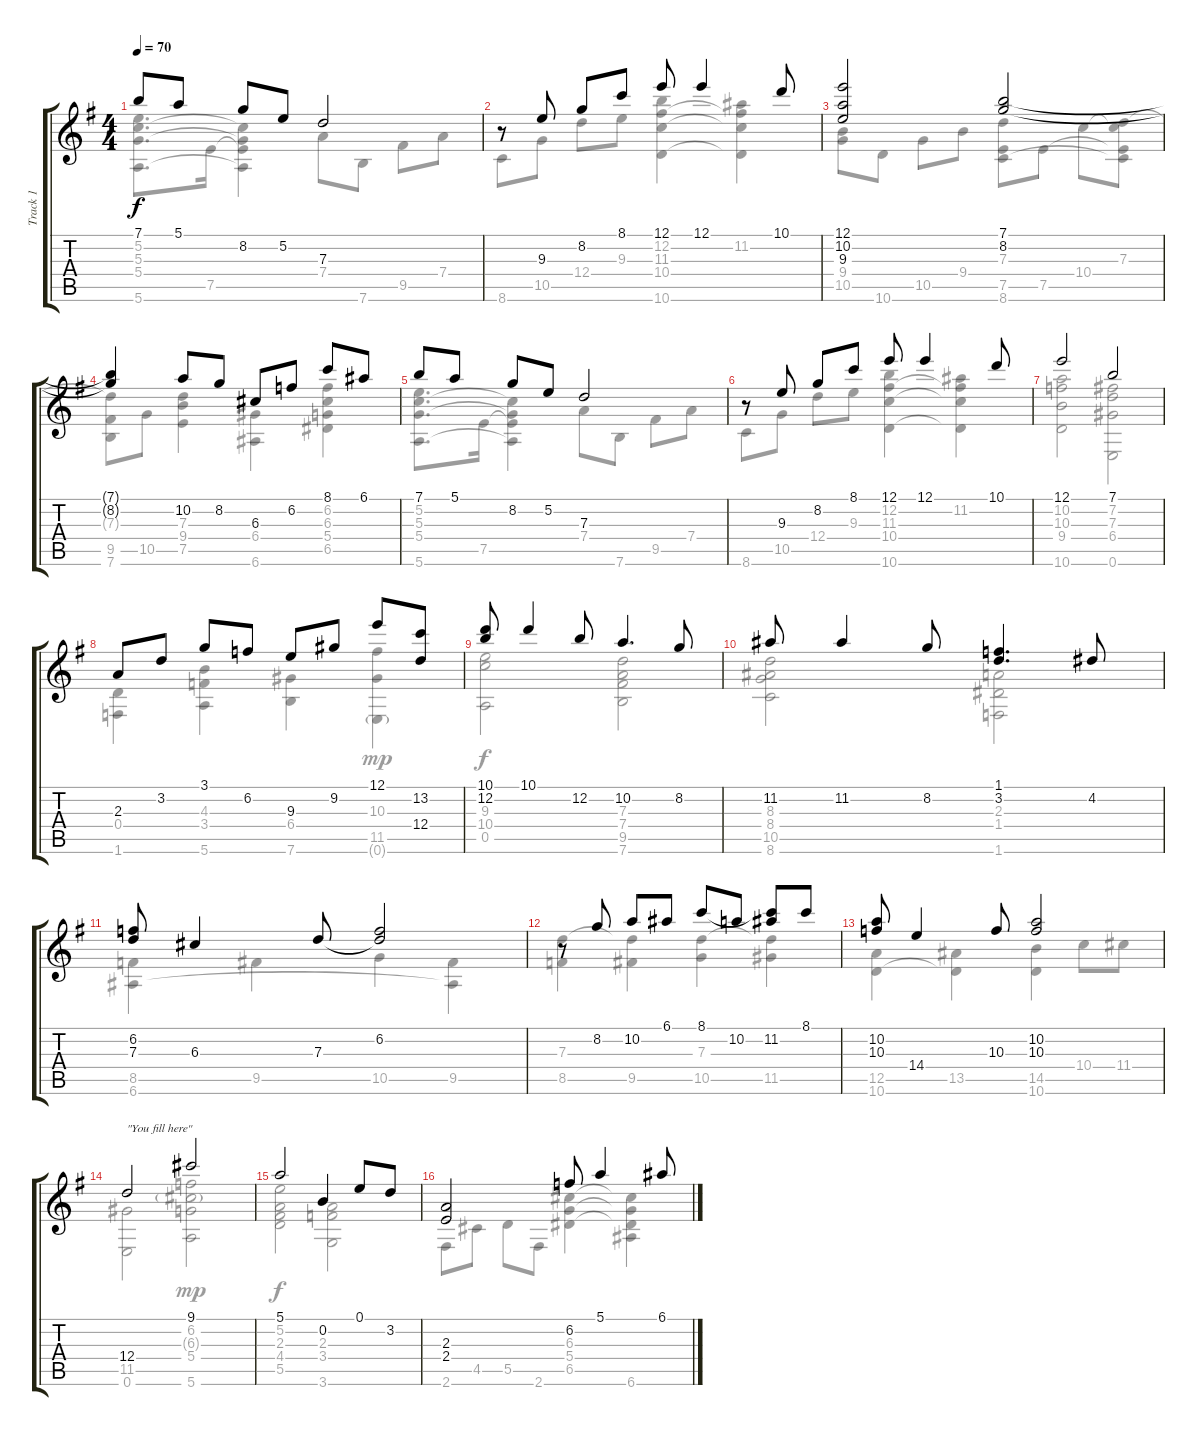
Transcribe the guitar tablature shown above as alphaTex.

\track ("Track 1" "Track 1") {instrument electricguitarjazz}
\staff {score tabs}
\tuning (E4 B3 G3 D3 A2 E2) {hide}
\voice
\ts (4 4)
\tempo 70
\clef g2
\ks g
7.1.8{dy f instrument electricguitarjazz} 5.1.8 8.2.8 5.2.8 7.3.2 |
r.8 9.3.8 8.2.8 8.1.8 12.1.8 12.1.4 10.1.8 |
(12.1 10.2 9.3).2 (7.1 8.2).2 |
(7.1{t} 8.2{t}).4 10.2.8 8.2.8 6.3.8 6.2.8 8.1.8 6.1.8 |
7.1.8 5.1.8 8.2.8 5.2.8 7.3.2 |
r.8 9.3.8 8.2.8 8.1.8 12.1.8 12.1.4 10.1.8 |
12.1.2 7.1.2 |
2.3.8 3.2.8 3.1.8 6.2.8 9.3.8 9.2.8 12.1.8 (13.2 12.4).8 |
(10.1 12.2).8 10.1.4 12.2.8 10.2.4{d} 8.2.8 |
11.2.8 11.2.4 8.2.8 (1.1 3.2).4{d} 4.2.8 |
(6.2 7.3).8 6.3.4 7.3.8 (6.2 7.3{t}).2 |
r.8 8.2.8 10.2.8 6.1.8 8.1.8 10.2.8 (8.1{t} 11.2).8 8.1.8 |
(10.2 10.3).8 14.4.4 10.3.8 (10.2 10.3).2 |
12.4.2{txt "\"You fill here\""} 9.1.2 |
5.1.2 0.2.4 0.1.8 3.2.8 |
(2.3 2.4).2 6.2.8 5.1.4 6.1.8
\voice
\clef g2
\ottava regular
\simile none
\ks g
(5.2 5.3 5.4 5.6).8{d dy f} 7.5.16 (5.3{t} 5.4{t} 7.5{t} 5.6{t}).4 7.4.8 7.6.8 9.5.8 7.4.8 |
8.6.8 10.5.8 12.4.8 9.3.8 (12.2 11.3 10.4 10.6).4 (11.2 11.3{t} 10.4{t} 10.6{t}).4 |
(9.4 10.5).8 10.6.8 10.5.8 9.4.8 (7.3 7.5 8.6).8 7.5.8 10.4.8 (7.3 10.4{t} 7.5{t} 8.6{t}).8 |
(7.3{t} 9.5 7.6).8 10.5.8 (7.3 9.4 7.5).4 (6.4 6.6).4 (6.2 6.3 5.4 6.5).4 |
(5.2 5.3 5.4 5.6).8{d} 7.5.16 (5.3{t} 5.4{t} 7.5{t} 5.6{t}).4 7.4.8 7.6.8 9.5.8 7.4.8 |
8.6.8 10.5.8 12.4.8 9.3.8 (12.2 11.3 10.4 10.6).4 (11.2 11.3{t} 10.4{t} 10.6{t}).4 |
(10.2 10.3 9.4 10.6).2 (7.2 7.3 6.4 0.6).2 |
(0.4 1.6).4 (4.3 3.4 5.6).4 (6.4 7.6).4 (10.3 11.5 0.6{g}).4{dy mp} |
(9.3 10.4 0.5).2{dy f} (7.3 7.4 9.5 7.6).2 |
(8.3 8.4 10.5 8.6).2 (2.3 1.4 1.6).2 |
(8.5 6.6).4 9.5.4 10.5.4 (9.5 6.6{t}).4 |
(7.3 8.5).4 (7.3{t} 9.5).4 (7.3 10.5).4 (7.3{t} 11.5).4 |
(12.5 10.6).4 (13.5 10.6{t}).4 (14.5 10.6).4 10.4.8 11.4.8 |
(11.5 0.6).2 (6.2 6.3{g} 5.4 5.6).2{dy mp} |
(5.2 2.3 4.4 5.5).2{dy f} (2.3 3.4 3.6).2 |
2.6.8 4.5.8 5.5.8 2.6.8 (6.3 5.4 6.5).4 (6.3{t} 5.4{t} 6.5{t} 6.6).4
